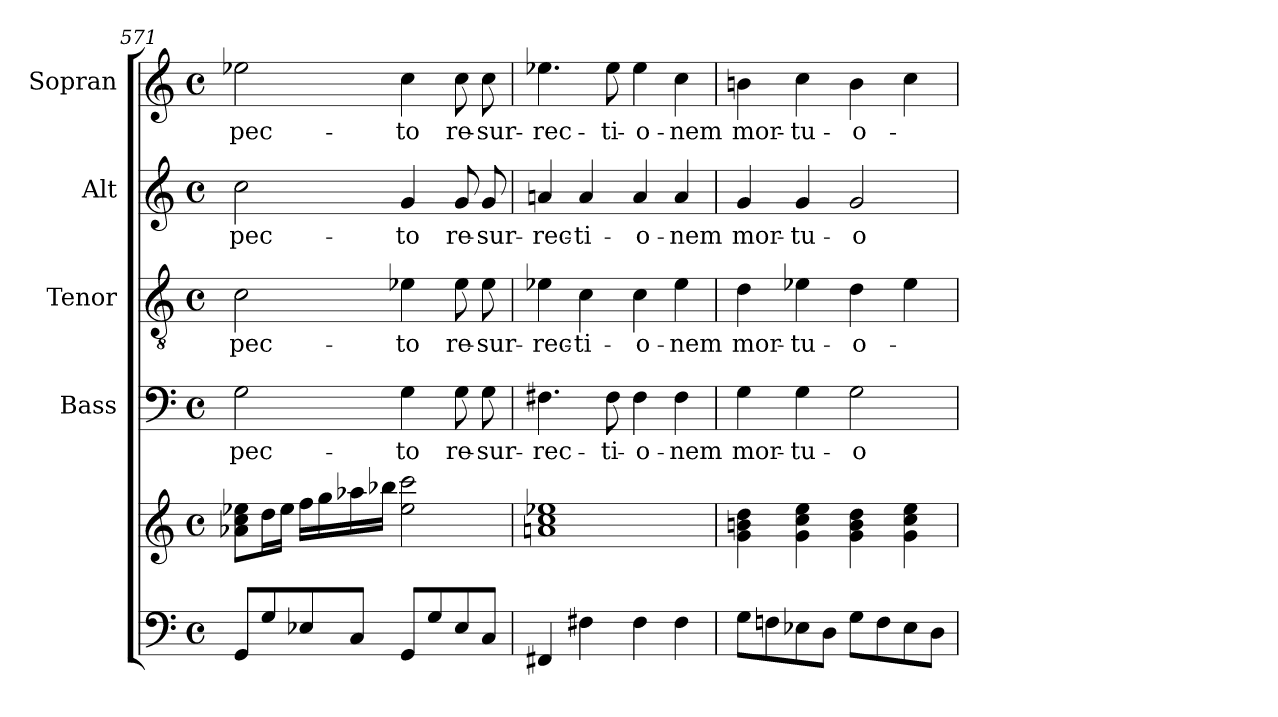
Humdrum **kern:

**kern	**kern	**kern	**text	**kern	**text	**kern	**text	**kern	**text
*part5	*part5	*part4	*part4	*part3	*part3	*part2	*part2	*part1	*part1
*staff6	*staff5	*staff4	*staff4	*staff3	*staff3	*staff2	*staff2	*staff1	*staff1
*	*	*I"Bass	*	*I"Tenor	*	*I"Alt	*	*I"Sopran	*
*	*	*I'B.	*	*I'T.	*	*I'A.	*	*I'S.	*
*clefF4	*clefG2	*clefF4	*	*clefGv2	*	*clefG2	*	*clefG2	*
*k[]	*k[]	*k[]	*	*k[]	*	*k[]	*	*k[]	*
*C:	*C:	*C:	*	*C:	*	*C:	*	*C:	*
*M4/4	*M4/4	*M4/4	*	*M4/4	*	*M4/4	*	*M4/4	*
*met(c)	*met(c)	*met(c)	*	*met(c)	*	*met(c)	*	*met(c)	*
=571	=571	=571	=571	=571	=571	=571	=571	=571	=571
!	!	!	!LO:LY:b	!	!LO:LY:b	!	!LO:LY:b	!	!LO:LY:b
8GG/L	8a-X\ 8cc\ 8ee-X\L	2G\	-pec-	2c\	-pec-	2cc\	-pec-	2ee-X\	-pec-
8G/	16dd\L	.	.	.	.	.	.	.	.
.	16ee-\JJ	.	.	.	.	.	.	.	.
8E-X/	16ff\LL	.	.	.	.	.	.	.	.
.	16gg\	.	.	.	.	.	.	.	.
8C/J	16aa-X\	.	.	.	.	.	.	.	.
.	16bb-X\JJ	.	.	.	.	.	.	.	.
!	!	!	!LO:LY:b	!	!LO:LY:b	!	!LO:LY:b	!	!LO:LY:b
8GG/L	2ee-\ 2ccc\	4G\	-to	4e-X\	-to	4g/	-to	4cc\	-to
8G/	.	.	.	.	.	.	.	.	.
!	!	!	!LO:LY:b	!	!LO:LY:b	!	!LO:LY:b	!	!LO:LY:b
8E-/	.	8G\	re-	8e-\	re-	8g/	re-	8cc\	re-
!	!	!	!LO:LY:b	!	!LO:LY:b	!	!LO:LY:b	!	!LO:LY:b
8C/J	.	8G\	-sur-	8e-\	-sur-	8g/	-sur-	8cc\	-sur-
=572	=572	=572	=572	=572	=572	=572	=572	=572	=572
!	!	!	!LO:LY:b	!	!LO:LY:b	!	!LO:LY:b	!	!LO:LY:b
4FF#X/	1an 1cc 1ee-X	4.F#X\	-rec-	4e-X\	-rec-	4an/	-rec-	4.ee-X\	-rec-
!	!	!	!	!	!LO:LY:b	!	!LO:LY:b	!	!
4F#X\	.	.	.	4c\	-ti-	4a/	-ti-	.	.
!	!	!	!LO:LY:b	!	!	!	!	!	!LO:LY:b
.	.	8F#\	-ti-	.	.	.	.	8ee-\	-ti-
!	!	!	!LO:LY:b	!	!LO:LY:b	!	!LO:LY:b	!	!LO:LY:b
4F#\	.	4F#\	-o-	4c\	-o-	4a/	-o-	4ee-\	-o-
!	!	!	!LO:LY:b	!	!LO:LY:b	!	!LO:LY:b	!	!LO:LY:b
4F#\	.	4F#\	-nem	4e-\	-nem	4a/	-nem	4cc\	-nem
=573	=573	=573	=573	=573	=573	=573	=573	=573	=573
!	!	!	!LO:LY:b	!	!LO:LY:b	!	!LO:LY:b	!	!LO:LY:b
8G\L	4g\ 4bn\ 4dd\	4G\	mor-	4d\	mor-	4g/	mor-	4bn\	mor-
8Fn\	.	.	.	.	.	.	.	.	.
!	!	!	!LO:LY:b	!	!LO:LY:b	!	!LO:LY:b	!	!LO:LY:b
8E-X\	4g\ 4cc\ 4ee\	4G\	-tu-	4e-X\	-tu-	4g/	-tu-	4cc\	-tu-
8D\J	.	.	.	.	.	.	.	.	.
!	!	!	!LO:LY:b	!	!LO:LY:b	!	!LO:LY:b	!	!LO:LY:b
8G\L	4g\ 4b\ 4dd\	2G\	-o-	4d\	-o-	2g/	-o-	4b\	-o-
8F\	.	.	.	.	.	.	.	.	.
8E-\	4g\ 4cc\ 4ee\	.	.	4e-\	.	.	.	4cc\	.
8D\J	.	.	.	.	.	.	.	.	.
=	=	=	=	=	=	=	=	=	=
*-	*-	*-	*-	*-	*-	*-	*-	*-	*-
